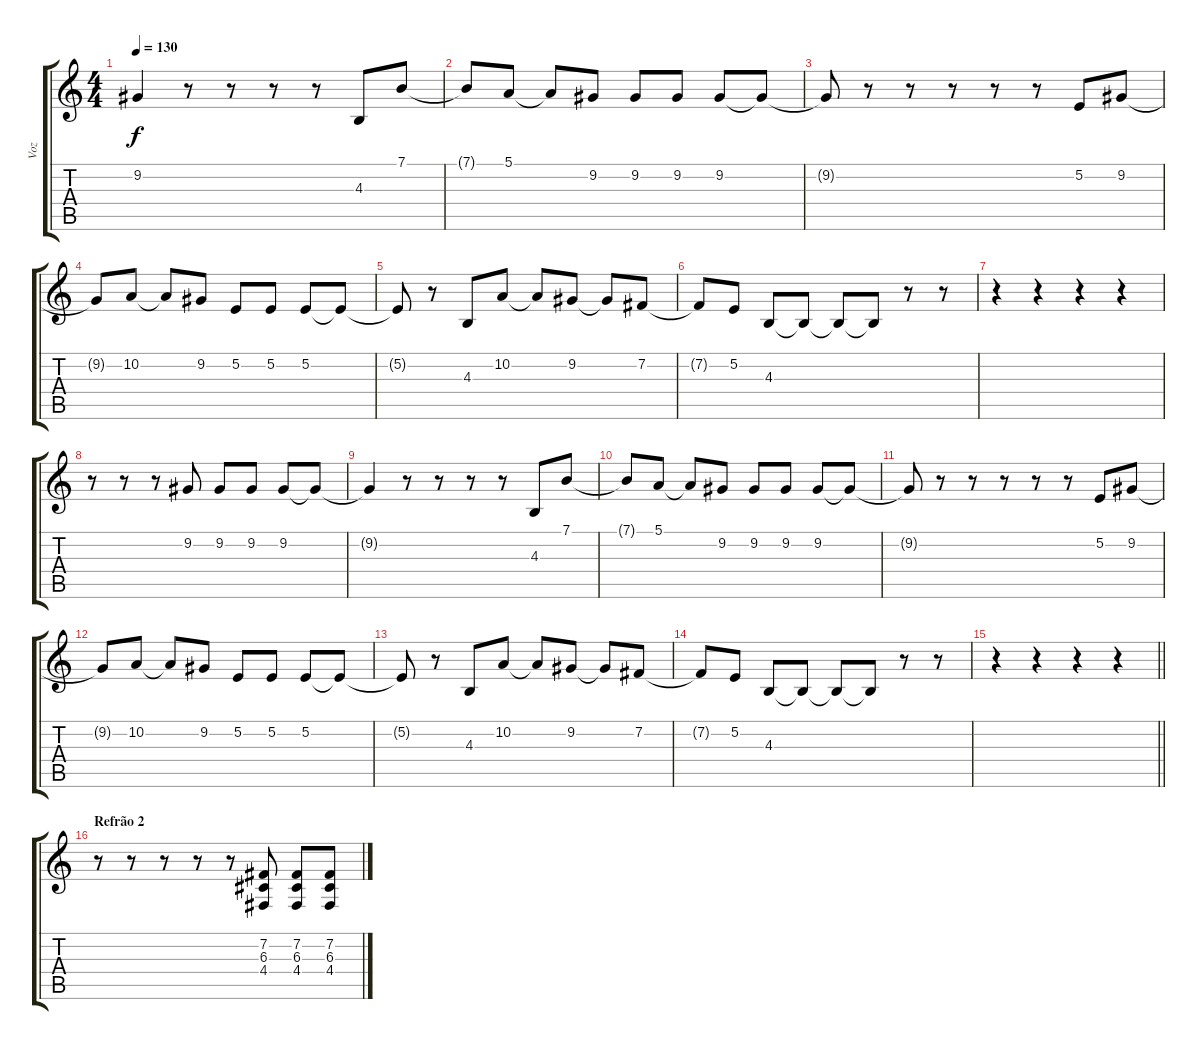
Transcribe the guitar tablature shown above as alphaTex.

\track ("Voz" "Voz") {instrument lead6voice}
\staff {score tabs}
\tuning (E4 B3 G3 D3 A2 E2) {hide}
\ts (4 4)
\tempo 130
\clef g2
\ks c
9.2{t}.4{dy f} r.8 r.8 r.8 r.8 4.3.8 7.1.8 |
7.1{t}.8 5.1.8 5.1{t}.8 9.2.8 9.2.8 9.2.8 9.2.8 9.2{t}.8 |
9.2{t}.8 r.8 r.8 r.8 r.8 r.8 5.2.8 9.2.8 |
9.2{t}.8 10.2.8 10.2{t}.8 9.2.8 5.2.8 5.2.8 5.2.8 5.2{t}.8 |
5.2{t}.8 r.8 4.3.8 10.2.8 10.2{t}.8 9.2.8 9.2{t}.8 7.2.8 |
7.2{t}.8 5.2.8 4.3.8 4.3{t}.8 4.3{t}.8 4.3{t}.8 r.8 r.8 |
r.4 r.4 r.4 r.4 |
r.8 r.8 r.8 9.2.8 9.2.8 9.2.8 9.2.8 9.2{t}.8 |
9.2{t}.4 r.8 r.8 r.8 r.8 4.3.8 7.1.8 |
7.1{t}.8 5.1.8 5.1{t}.8 9.2.8 9.2.8 9.2.8 9.2.8 9.2{t}.8 |
9.2{t}.8 r.8 r.8 r.8 r.8 r.8 5.2.8 9.2.8 |
9.2{t}.8 10.2.8 10.2{t}.8 9.2.8 5.2.8 5.2.8 5.2.8 5.2{t}.8 |
5.2{t}.8 r.8 4.3.8 10.2.8 10.2{t}.8 9.2.8 9.2{t}.8 7.2.8 |
7.2{t}.8 5.2.8 4.3.8 4.3{t}.8 4.3{t}.8 4.3{t}.8 r.8 r.8 |
\barLineRight lightlight
r.4 r.4 r.4 r.4 |
\section ("" "Refrão 2")
r.8 r.8 r.8 r.8 r.8 (7.2 6.3 4.4).8 (7.2 6.3 4.4).8 (7.2 6.3 4.4).8
